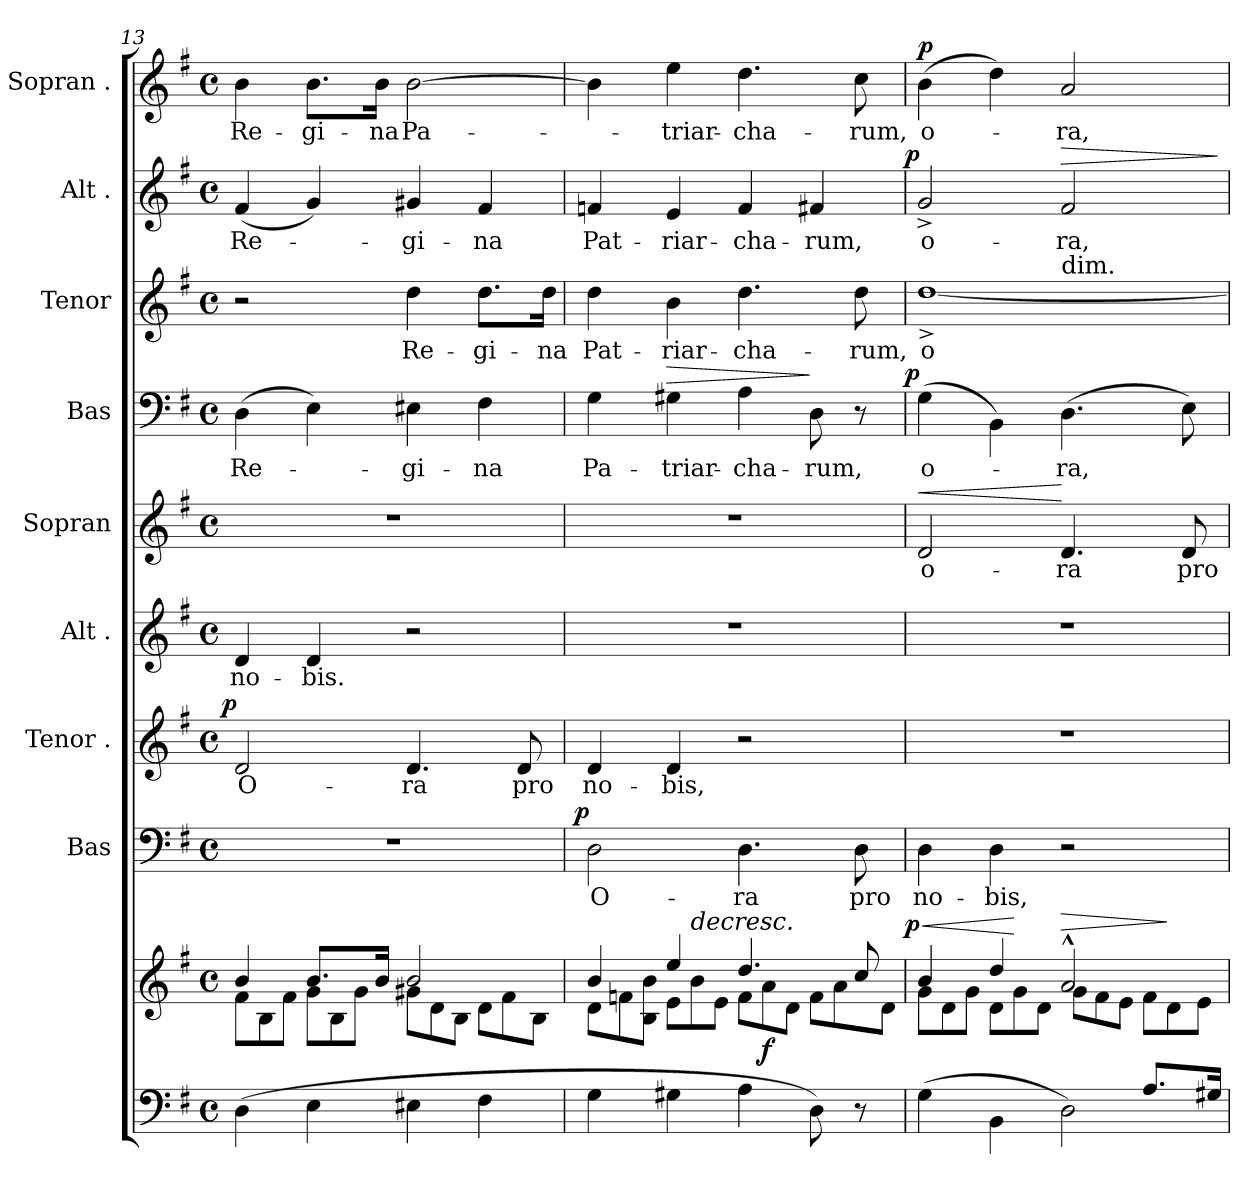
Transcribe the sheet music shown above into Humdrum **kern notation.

**kern	**kern	**dynam	**kern	**text	**dynam	**kern	**text	**dynam	**kern	**text	**kern	**text	**dynam	**kern	**text	**dynam	**kern	**text	**kern	**text	**dynam	**kern	**text	**dynam
*part9	*part9	*part9	*part8	*part8	*part8	*part7	*part7	*part7	*part6	*part6	*part5	*part5	*part5	*part4	*part4	*part4	*part3	*part3	*part2	*part2	*part2	*part1	*part1	*part1
*staff10	*staff9	*staff9/10	*staff8	*staff8	*staff8	*staff7	*staff7	*staff7	*staff6	*staff6	*staff5	*staff5	*staff5	*staff4	*staff4	*staff4	*staff3	*staff3	*staff2	*staff2	*staff2	*staff1	*staff1	*staff1
*	*	*	*I"Bas	*	*	*I"Tenor .	*	*	*I"Alt .	*	*I"Sopran	*	*	*I"Bas	*	*	*I"Tenor	*	*I"Alt .	*	*	*I"Sopran .	*	*
*	*	*	*I'B	*	*	*I'T	*	*	*I'A	*	*I'S	*	*	*I'B	*	*	*I'T	*	*I'A	*	*	*I'S	*	*
*clefF4	*clefG2	*	*clefF4	*	*	*clefG2	*	*	*clefG2	*	*clefG2	*	*	*clefF4	*	*	*clefG2	*	*clefG2	*	*	*clefG2	*	*
*	*	*	*	*	*	*ITrd8c12	*	*	*	*	*	*	*	*	*	*	*ITrd8c12	*	*	*	*	*	*	*
*k[f#]	*k[f#]	*	*k[f#]	*	*	*k[f#]	*	*	*k[f#]	*	*k[f#]	*	*	*k[f#]	*	*	*k[f#]	*	*k[f#]	*	*	*k[f#]	*	*
*M4/4	*M4/4	*	*M4/4	*	*	*M4/4	*	*	*M4/4	*	*M4/4	*	*	*M4/4	*	*	*M4/4	*	*M4/4	*	*	*M4/4	*	*
*met(c)	*met(c)	*	*met(c)	*	*	*met(c)	*	*	*met(c)	*	*met(c)	*	*	*met(c)	*	*	*met(c)	*	*met(c)	*	*	*met(c)	*	*
=13	=13	=13	=13	=13	=13	=13	=13	=13	=13	=13	=13	=13	=13	=13	=13	=13	=13	=13	=13	=13	=13	=13	=13	=13
*	*^	*	*	*	*	*	*	*	*	*	*	*	*	*	*	*	*	*	*	*	*	*	*	*
*	*	*Xtuplet	*	*	*	*	*	*	*	*	*	*	*	*	*	*	*	*	*	*	*	*	*	*	*
!	!	!	!	!	!	!	!	!	!LO:DY:b:rj	!	!	!	!	!	!	!	!	!	!	!	!	!	!	!	!
(<4D\	4b/	12f#\L	.	1r	.	.	2D/	O-	p	4d/	no-	1r	.	.	(4D\	Re-	.	2r	.	(4f#/	Re-	.	4b\	Re-	.
.	.	12B\	.	.	.	.	.	.	.	.	.	.	.	.	.	.	.	.	.	.	.	.	.	.	.
.	.	12f#\J	.	.	.	.	.	.	.	.	.	.	.	.	.	.	.	.	.	.	.	.	.	.	.
4E\	8.b/L	12g\L	.	.	.	.	.	.	.	4d/	-bis.	.	.	.	4E\)	.	.	.	.	4g/)	.	.	8.b\L	-gi-	.
.	.	12B\	.	.	.	.	.	.	.	.	.	.	.	.	.	.	.	.	.	.	.	.	.	.	.
.	.	12g\J	.	.	.	.	.	.	.	.	.	.	.	.	.	.	.	.	.	.	.	.	.	.	.
.	16b/Jk	.	.	.	.	.	.	.	.	.	.	.	.	.	.	.	.	.	.	.	.	.	16b\Jk	-na	.
4E#X\	2b/	12g#X\L	.	.	.	.	4.D/	-ra	.	2r	.	.	.	.	4E#X\	-gi-	.	4d\	Re-	4g#X/	-gi-	.	[2b\	Pa-	.
.	.	12d\	.	.	.	.	.	.	.	.	.	.	.	.	.	.	.	.	.	.	.	.	.	.	.
.	.	12B\J	.	.	.	.	.	.	.	.	.	.	.	.	.	.	.	.	.	.	.	.	.	.	.
4F#\	.	12d\L	.	.	.	.	.	.	.	.	.	.	.	.	4F#\	-na	.	8.d\L	-gi-	4f#/	-na	.	.	.	.
.	.	12f#\	.	.	.	.	.	.	.	.	.	.	.	.	.	.	.	.	.	.	.	.	.	.	.
.	.	.	.	.	.	.	8D/	pro	.	.	.	.	.	.	.	.	.	.	.	.	.	.	.	.	.
.	.	12B\J	.	.	.	.	.	.	.	.	.	.	.	.	.	.	.	.	.	.	.	.	.	.	.
.	.	.	.	.	.	.	.	.	.	.	.	.	.	.	.	.	.	16d\Jk	-na	.	.	.	.	.	.
=14	=14	=14	=14	=14	=14	=14	=14	=14	=14	=14	=14	=14	=14	=14	=14	=14	=14	=14	=14	=14	=14	=14	=14	=14	=14
!	!	!	!	!	!	!LO:DY:a:rj	!	!	!	!	!	!	!	!	!	!	!	!	!	!	!	!	!	!	!
4G\	4b/	12d\L	.	2D\	O-	p	4D/	no-	.	1r	.	1r	.	.	4G\	Pa-	.	4d\	Pat-	4fn/	Pat-	.	4b\]	.	.
.	.	12fn\	.	.	.	.	.	.	.	.	.	.	.	.	.	.	.	.	.	.	.	.	.	.	.
.	.	12B\ 12b\J	.	.	.	.	.	.	.	.	.	.	.	.	.	.	.	.	.	.	.	.	.	.	.
!	!	!	!	!	!	!	!	!	!	!	!	!	!	!	!	!	!LO:HP:a	!	!	!	!	!	!	!	!
4G#X\	4ee/	12e\L	.	.	.	.	4D/	-bis,	.	.	.	.	.	.	4G#X\	-triar-	>	4B\	-riar-	4e/	-riar-	.	4ee\	-triar-	.
!	!	!	!LO:HP:a	!	!	!	!	!	!	!	!	!	!	!	!	!	!	!	!	!	!	!	!	!	!
.	.	12b\	>	.	.	.	.	.	.	.	.	.	.	.	.	.	.	.	.	.	.	.	.	.	.
.	.	12e\J	.	.	.	.	.	.	.	.	.	.	.	.	.	.	.	.	.	.	.	.	.	.	.
4A\	4.dd/	12f\L	.	4.D\	-ra	.	2r	.	.	.	.	.	.	.	4A\	-cha-	.	4.d\	-cha-	4f/	-cha-	.	4.dd\	-cha-	.
.	.	12a\	f	.	.	.	.	.	.	.	.	.	.	.	.	.	.	.	.	.	.	.	.	.	.
.	.	12d\J	.	.	.	.	.	.	.	.	.	.	.	.	.	.	.	.	.	.	.	.	.	.	.
8D\)	.	12f\L	]	.	.	.	.	.	.	.	.	.	.	.	8D\	-rum,	]	.	.	4f#X/	-rum,	.	.	.	.
.	.	12a\	.	.	.	.	.	.	.	.	.	.	.	.	.	.	.	.	.	.	.	.	.	.	.
8r	8cc/	.	.	8D\	pro	.	.	.	.	.	.	.	.	.	8r	.	.	8d\	-rum,	.	.	.	8cc\	-rum,	.
.	.	12d\J	.	.	.	.	.	.	.	.	.	.	.	.	.	.	.	.	.	.	.	.	.	.	.
=15	=15	=15	=15	=15	=15	=15	=15	=15	=15	=15	=15	=15	=15	=15	=15	=15	=15	=15	=15	=15	=15	=15	=15	=15	=15
*^	*	*	*	*	*	*	*	*	*	*	*	*	*	*	*	*	*	*	*	*	*	*	*	*	*
!	!	!	!	!LO:HP:a	!	!	!	!	!	!	!	!	!	!	!LO:HP:a	!	!	!	!	!	!	!	!	!	!	!
!	!	!	!	!LO:DY:n=1:a:rj	!	!	!	!	!	!	!	!	!	!	!	!	!	!LO:DY:a:rj	!	!	!	!	!LO:DY:a:rj	!	!	!LO:DY:a
*	*	*	*	*	*	*	*	*	*	*	*	*	*	*	*	*	*	*	*^	*	*	*	*	*	*	*
2.ryy	(4G\	4b/	12g\L	< p	4D\	no-	.	1r	.	.	1r	.	2d/	o-	<	(4G\	o-	p	[1d^/	2ryy	o-	2g^>/	o-	p	(4b\	o-	p
.	.	.	12d\	.	.	.	.	.	.	.	.	.	.	.	.	.	.	.	.	.	.	.	.	.	.	.	.
.	.	.	12g\J	.	.	.	.	.	.	.	.	.	.	.	.	.	.	.	.	.	.	.	.	.	.	.	.
.	4BB\	4dd/	12d\L	.	4D\	-bis,	.	.	.	.	.	.	.	.	.	4BB\)	.	.	.	.	.	.	.	.	4dd\)	.	.
.	.	.	12g\	[	.	.	.	.	.	.	.	.	.	.	.	.	.	.	.	.	.	.	.	.	.	.	.
.	.	.	12d\J	.	.	.	.	.	.	.	.	.	.	.	.	.	.	.	.	.	.	.	.	.	.	.	.
!	!	!	!	!	!	!	!	!	!	!	!	!	!	!	!	!	!	!	!	!LO:TX:a:t=dim.	!	!	!	!	!	!	!
!	!	!	!	!LO:HP:a	!	!	!	!	!	!	!	!	!	!	!	!	!	!	!	!	!	!	!	!LO:HP:a	!	!	!
.	2D\)	2a^^/	12g\L	>	2r	.	.	.	.	.	.	.	4.d/	-ra	[	(4.D\	-ra,	.	.	2ryy	.	2f#/	-ra,	>	2a/	-ra,	.
.	.	.	12f#\	.	.	.	.	.	.	.	.	.	.	.	.	.	.	.	.	.	.	.	.	.	.	.	.
.	.	.	12e\J	.	.	.	.	.	.	.	.	.	.	.	.	.	.	.	.	.	.	.	.	.	.	.	.
8.A/L	.	.	12f#\L	.	.	.	.	.	.	.	.	.	.	.	.	.	.	.	.	.	.	.	.	.	.	.	.
.	.	.	12d\	]	.	.	.	.	.	.	.	.	.	.	.	.	.	.	.	.	.	.	.	.	.	.	.
.	.	.	.	.	.	.	.	.	.	.	.	.	8d/	pro	.	8E\)	.	.	.	.	.	.	.	.	.	.	.
.	.	.	12e\J	.	.	.	.	.	.	.	.	.	.	.	.	.	.	.	.	.	.	.	.	.	.	.	.
16G#X/Jk	.	.	.	.	.	.	.	.	.	.	.	.	.	.	.	.	.	.	.	.	.	.	.	.	.	.	.
*v	*v	*	*	*	*	*	*	*	*	*	*	*	*	*	*	*	*	*	*	*	*	*	*	*	*	*	*
*	*v	*v	*	*	*	*	*	*	*	*	*	*	*	*	*	*	*	*	*	*	*	*	*	*	*	*
.	.	.	.	.	.	.	.	.	.	.	.	.	.	.	.	.	.	.	.	.	.	]	.	.	.
*	*	*	*	*	*	*	*	*	*	*	*	*	*	*	*	*	*v	*v	*	*	*	*	*	*	*
=	=	=	=	=	=	=	=	=	=	=	=	=	=	=	=	=	=	=	=	=	=	=	=	=
*-	*-	*-	*-	*-	*-	*-	*-	*-	*-	*-	*-	*-	*-	*-	*-	*-	*-	*-	*-	*-	*-	*-	*-	*-
